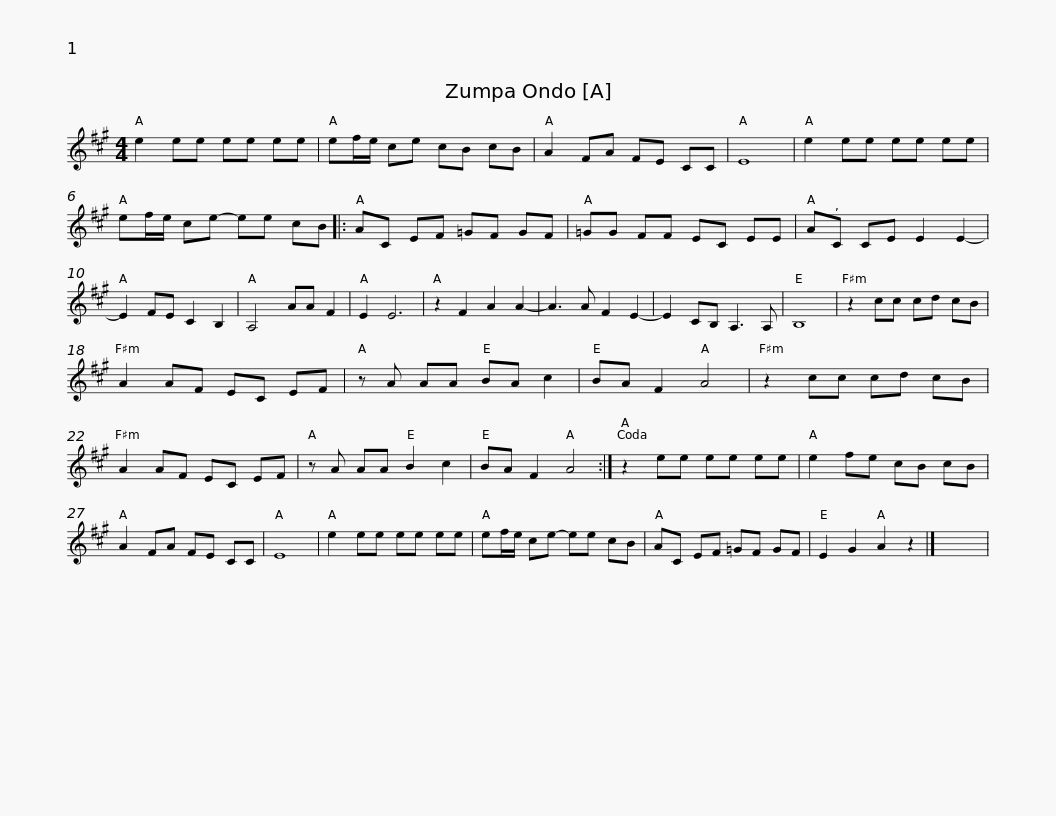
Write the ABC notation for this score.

X:1
L:1/8
M:4/4
I:linebreak $
K:A
V:1 treble
V:1
 e2 ee ee ee | ef/e/ ce cB cB | A2 FA FE CC | E8 | e2 ee ee ee | %5
 ef/e/ ce- ee cB |:$ AC EF =GF GF | =GG FF EC EE | AC CE E2 E2- | E2 FE C2 B,2 | %10
 A,4 AA F2 | E2 E6 | z2 F2 A2 A2- |$ A3 A F2 E2- | E2 CB, A,3 A, | %15
 B,8 | z2 cc cd cB | A2 AF EC EF | z A AA BA c2 | BA F2 A4 |$ %20
 z2 cc cd cB | A2 AF EC EF | z A AA B2 c2 | BA F2 A4 :| z2 ee ee ee | %25
 e2 fe cB cB |$ A2 FA FE CC | E8 | e2 ee ee ee | ef/e/ ce- ee cB | %30
 AC EF =GF GF | E2 G2 A2 z2 |] x8 | %33
